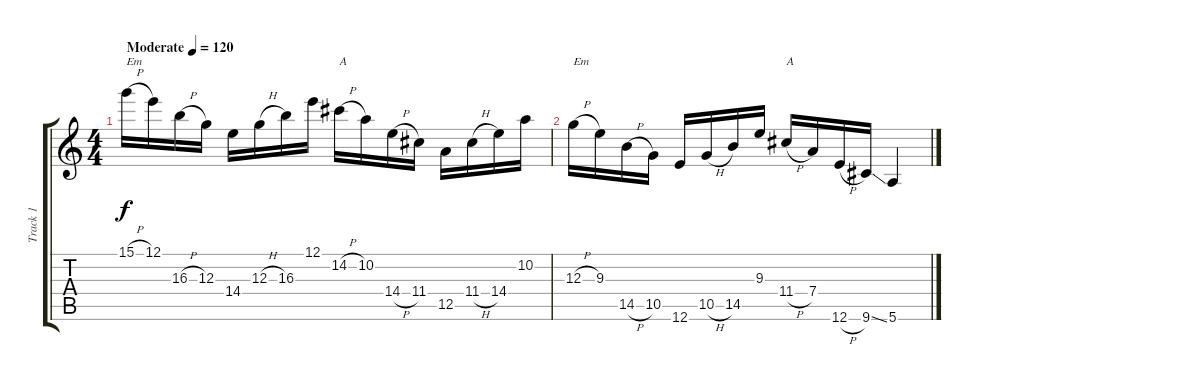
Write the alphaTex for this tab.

\track ("Track 1" "Track 1") {instrument acousticguitarsteel}
\staff {score tabs}
\tuning (E4 B3 G3 D3 A2 E2) {hide}
\ts (4 4)
\tempo (120 "Moderate")
\clef g2
\ks c
15.1{h}.16{txt "Em" dy f instrument acousticguitarsteel} 12.1.16 16.3{h}.16 12.3.16 14.4.16 12.3{h}.16 16.3.16 12.1.16 14.2{h}.16{txt "A"} 10.2.16 14.4{h}.16 11.4.16 12.5.16 11.4{h}.16 14.4.16 10.2.16 |
12.3{h}.16{txt "Em"} 9.3.16 14.5{h}.16 10.5.16 12.6.16 10.5{h}.16 14.5.16 9.3.16 11.4{h}.16{txt "A"} 7.4.16 12.6{h}.16 9.6{ss}.16 5.6.4
